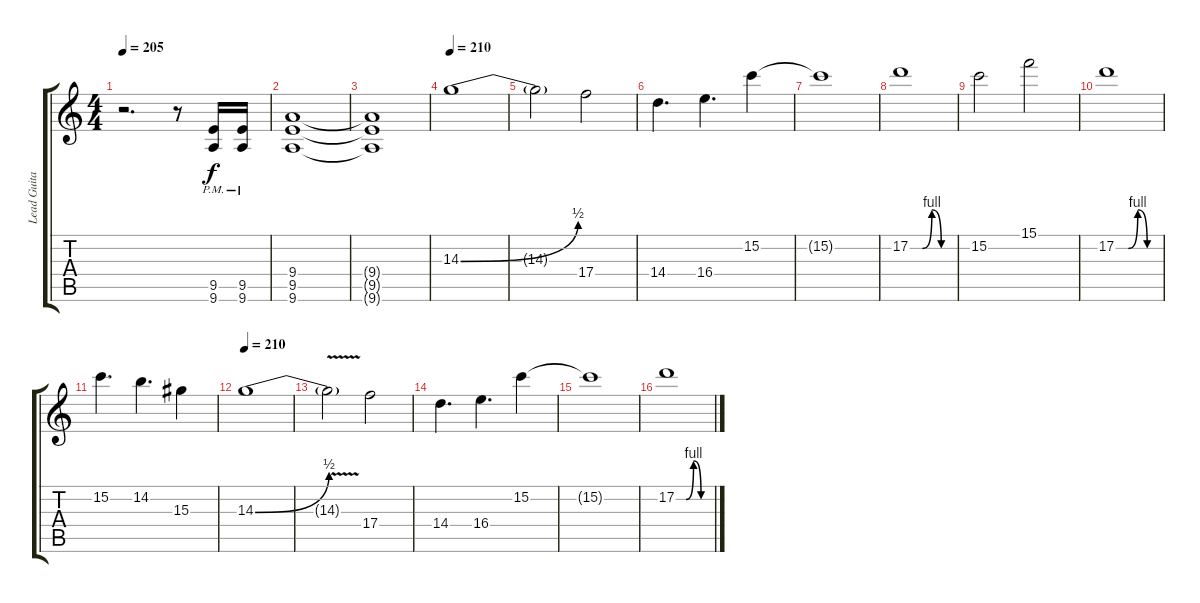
\track ("Lead Guitar 2" "Lead Guita") {instrument distortionguitar}
\staff {score tabs}
\tuning (D4 A3 F3 C3 G2 C2) {hide}
\ts (4 4)
\tempo 205
\clef g2
\ks c
r.2{d dy f} r.8 (9.5{pm} 9.6{pm}).16 (9.5{pm} 9.6{pm}).16 |
(9.4 9.5 9.6).1 |
(9.4{t} 9.5{t} 9.6{t}).1 |
\tempo 210
14.3{be (bend 0 0 60 2)}.1{instrument overdrivenguitar} |
14.3{t}.2 17.4.2 |
14.4.4{d} 16.4.4{d} 15.2.4 |
15.2{t}.1 |
17.2{be (custom 0 0 17 0 30 4 43 0 60 0)}.1 |
15.2.2 15.1.2 |
17.2{be (custom 0 0 17 0 30 4 43 0 60 0)}.1 |
15.2.4{d} 14.2.4{d} 15.3.4 |
\tempo 210
14.3{be (bend 0 0 60 2)}.1 |
14.3{v t}.2 17.4.2 |
14.4.4{d} 16.4.4{d} 15.2.4 |
15.2{t}.1 |
17.2{be (custom 0 0 17 0 30 4 43 0 60 0)}.1
